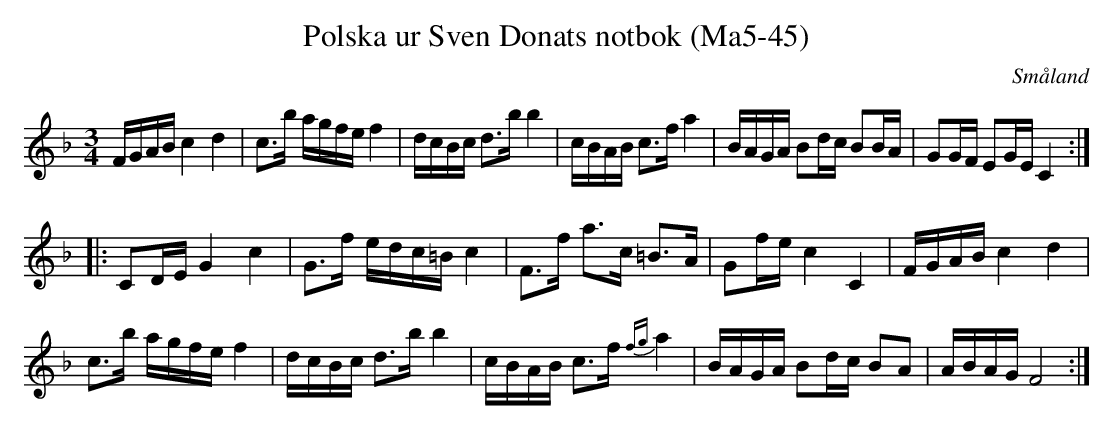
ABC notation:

X:1
T:Polska ur Sven Donats notbok (Ma5-45)
O:Småland
M:3/4
L:1/8
K:F
F/G/A/B/ c2 d2|c>b a/g/f/e/ f2|d/c/B/c/ d>b b2|c/B/A/B/ c>f a2|B/A/G/A/ Bd/c/ BB/A/|GG/F/ EG/E/ C2:|
|:CD/E/ G2 c2|G>f e/d/c/=B/ c2|F>f a>c =B>A|Gf/e/ c2 C2|F/G/A/B/ c2d2|
c>b a/g/f/e/ f2|d/c/B/c/ d>b b2|c/B/A/B/ c>f {fg}a2|B/A/G/A/ Bd/c/ BA|A/B/A/G/ F4:|
